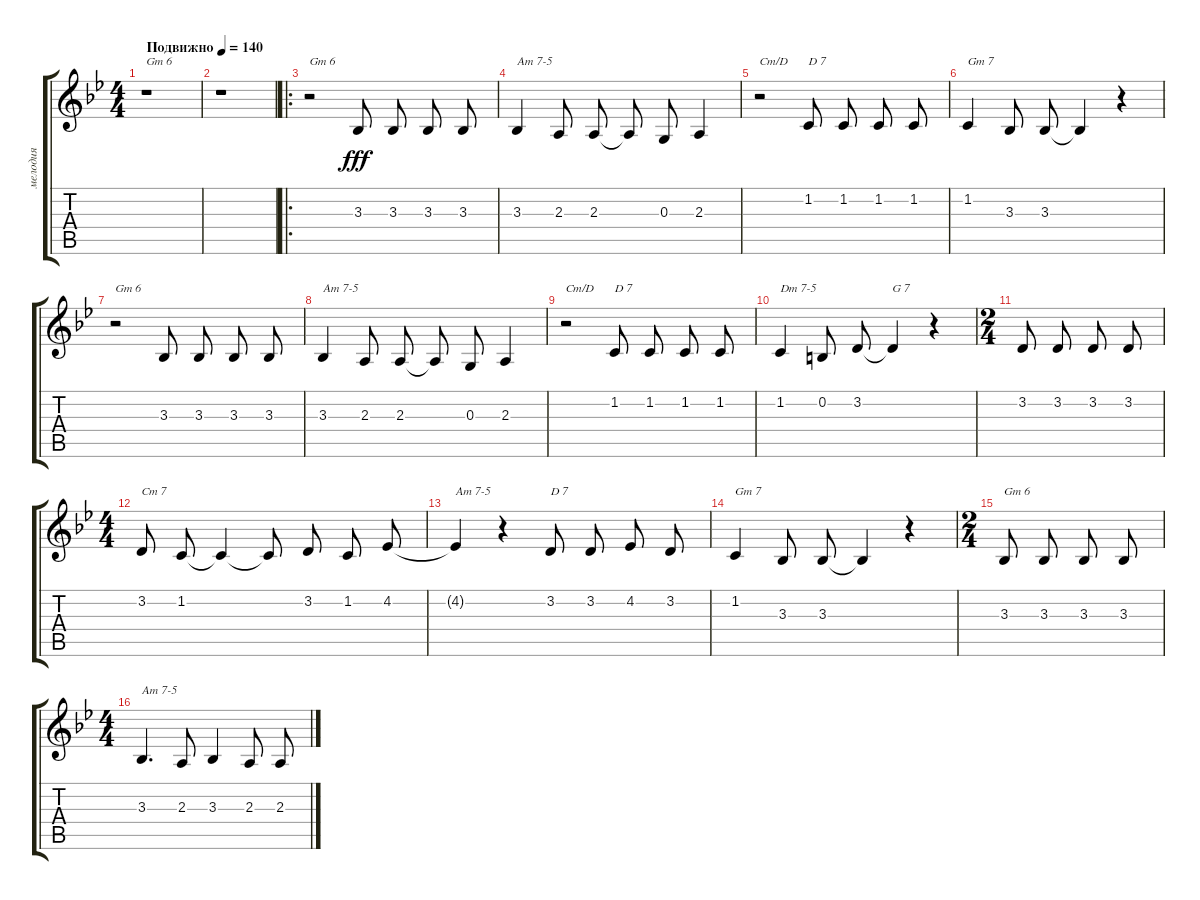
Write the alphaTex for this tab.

\track ("мелодия" "мелодия") {instrument accordion}
\staff {score tabs}
\tuning (E4 B3 G3 D3 A2 E2) {hide}
\ts (4 4)
\tempo (140 "Подвижно")
\clef g2
\ks gminor
r.1{txt "Gm 6" dy fff instrument accordion} |
r.1 |
\ro
r.2{txt "Gm 6"} 3.3.8{beam split} 3.3.8 3.3.8{beam split} 3.3.8 |
3.3.4{txt "Am 7-5"} 2.3.8{beam split} 2.3.8 2.3{t}.8{beam split} 0.3.8 2.3.4 |
r.2{txt "Cm/D"} 1.2.8{txt "D 7" beam split} 1.2.8 1.2.8{beam split} 1.2.8 |
1.2.4{txt "Gm 7"} 3.3.8{beam split} 3.3.8 3.3{t}.4 r.4 |
r.2{txt "Gm 6"} 3.3.8{beam split} 3.3.8 3.3.8{beam split} 3.3.8 |
3.3.4{txt "Am 7-5"} 2.3.8{beam split} 2.3.8 2.3{t}.8{beam split} 0.3.8 2.3.4 |
r.2{txt "Cm/D"} 1.2.8{txt "D 7" beam split} 1.2.8 1.2.8{beam split} 1.2.8 |
1.2.4{txt "Dm 7-5"} 0.2.8{beam split} 3.2.8 3.2{t}.4{txt "G 7"} r.4 |
\ts (2 4)
3.2.8{beam split} 3.2.8 3.2.8{beam split} 3.2.8 |
\ts (4 4)
3.2.8{txt "Cm 7" beam split} 1.2.8 1.2{t}.4 1.2{t}.8{beam split} 3.2.8 1.2.8{beam split} 4.2.8 |
4.2{t}.4{txt "Am 7-5"} r.4 3.2.8{txt "D 7" beam split} 3.2.8 4.2.8{beam split} 3.2.8 |
1.2.4{txt "Gm 7"} 3.3.8{beam split} 3.3.8 3.3{t}.4 r.4 |
\ts (2 4)
3.3.8{txt "Gm 6" beam split} 3.3.8 3.3.8{beam split} 3.3.8 |
\ts (4 4)
3.3.4{d txt "Am 7-5"} 2.3.8 3.3.4 2.3.8{beam split} 2.3.8
